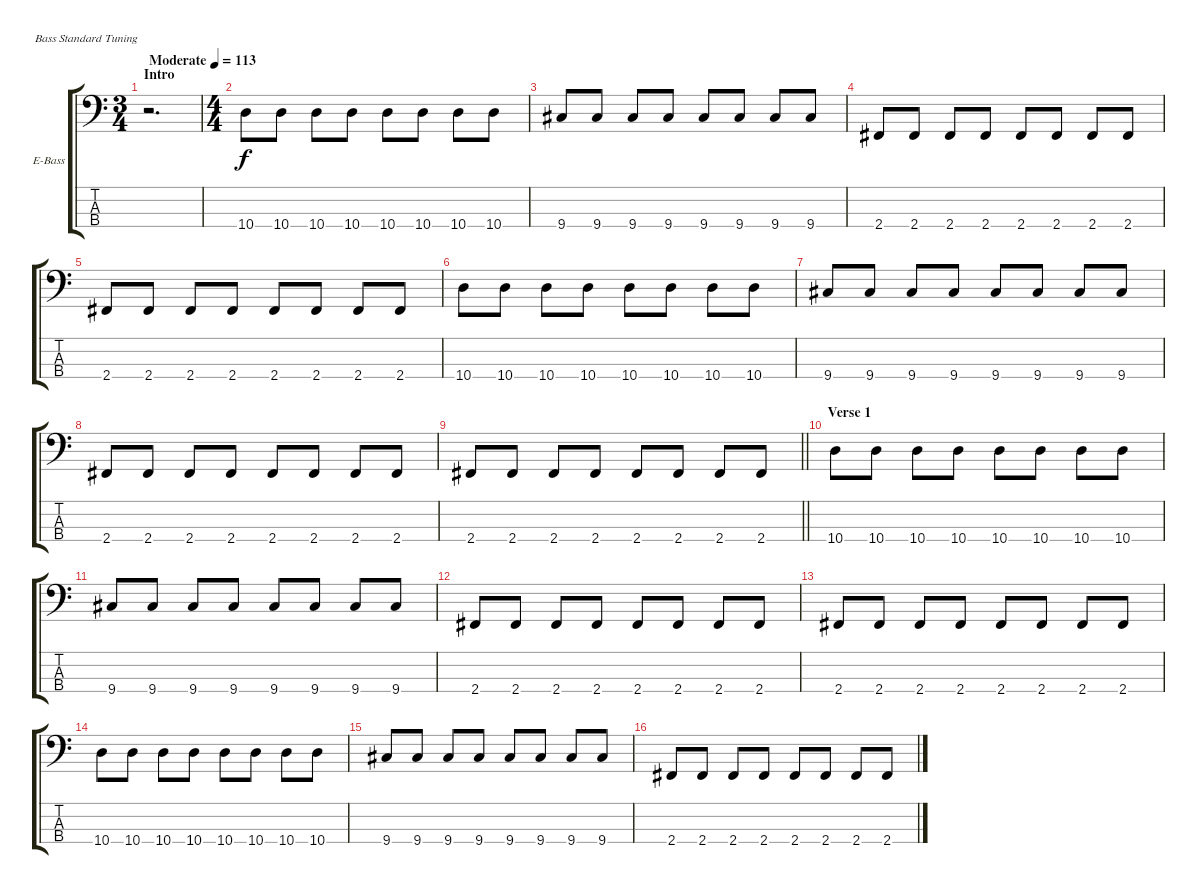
\bracketExtendMode groupsimilarinstruments
\firstSystemTrackNameOrientation horizontal
\otherSystemsTrackNameOrientation horizontal
\track ("Bass" "E-Bass") {instrument electricbassfinger}
\staff {score tabs}
\tuning (G2 D2 A1 E1)
\ts (3 4)
\beaming (8 2 2 2)
\section ("" "Intro")
\tempo (113 "Moderate")
\clef f4
\ks c
r.2{d dy f instrument electricbassfinger} |
\ts (4 4)
\beaming (8 2 2 2 2)
10.4.8 10.4.8 10.4.8 10.4.8 10.4.8 10.4.8 10.4.8 10.4.8 |
9.4.8 9.4.8 9.4.8 9.4.8 9.4.8 9.4.8 9.4.8 9.4.8 |
2.4.8 2.4.8 2.4.8 2.4.8 2.4.8 2.4.8 2.4.8 2.4.8 |
2.4.8 2.4.8 2.4.8 2.4.8 2.4.8 2.4.8 2.4.8 2.4.8 |
10.4.8 10.4.8 10.4.8 10.4.8 10.4.8 10.4.8 10.4.8 10.4.8 |
9.4.8 9.4.8 9.4.8 9.4.8 9.4.8 9.4.8 9.4.8 9.4.8 |
2.4.8 2.4.8 2.4.8 2.4.8 2.4.8 2.4.8 2.4.8 2.4.8 |
\barLineRight lightlight
2.4.8 2.4.8 2.4.8 2.4.8 2.4.8 2.4.8 2.4.8 2.4.8 |
\section ("" "Verse 1")
10.4.8 10.4.8 10.4.8 10.4.8 10.4.8 10.4.8 10.4.8 10.4.8 |
9.4.8 9.4.8 9.4.8 9.4.8 9.4.8 9.4.8 9.4.8 9.4.8 |
2.4.8 2.4.8 2.4.8 2.4.8 2.4.8 2.4.8 2.4.8 2.4.8 |
2.4.8 2.4.8 2.4.8 2.4.8 2.4.8 2.4.8 2.4.8 2.4.8 |
10.4.8 10.4.8 10.4.8 10.4.8 10.4.8 10.4.8 10.4.8 10.4.8 |
9.4.8 9.4.8 9.4.8 9.4.8 9.4.8 9.4.8 9.4.8 9.4.8 |
2.4.8 2.4.8 2.4.8 2.4.8 2.4.8 2.4.8 2.4.8 2.4.8
